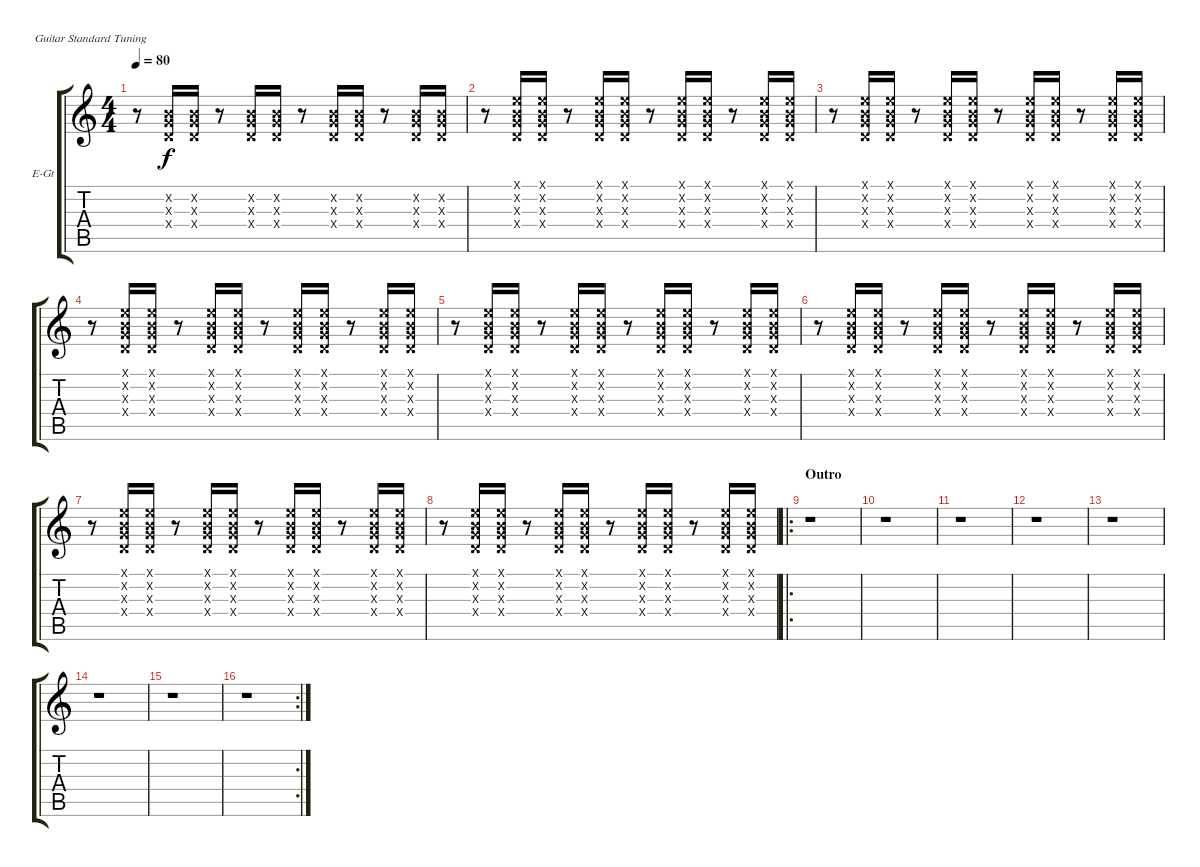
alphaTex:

\bracketExtendMode groupsimilarinstruments
\firstSystemTrackNameOrientation horizontal
\otherSystemsTrackNameOrientation horizontal
\track ("Electric guitar (mute) 3" "E-Gt") {instrument electricguitarclean}
\staff {score tabs}
\tuning (E4 B3 G3 D3 A2 E2)
\ts (4 4)
\tempo 80
\clef g2
\ks c
r.8{dy f} (0.2{x} 0.3{x} 0.4{x}).16 (0.2{x} 0.3{x} 0.4{x}).16 r.8 (0.2{x} 0.3{x} 0.4{x}).16 (0.2{x} 0.3{x} 0.4{x}).16 r.8 (0.2{x} 0.3{x} 0.4{x}).16 (0.2{x} 0.3{x} 0.4{x}).16 r.8 (0.2{x} 0.3{x} 0.4{x}).16 (0.2{x} 0.3{x} 0.4{x}).16 |
r.8 (0.1{x} 0.2{x} 0.3{x} 0.4{x}).16 (0.1{x} 0.2{x} 0.3{x} 0.4{x}).16 r.8 (0.1{x} 0.2{x} 0.3{x} 0.4{x}).16 (0.1{x} 0.2{x} 0.3{x} 0.4{x}).16 r.8 (0.1{x} 0.2{x} 0.3{x} 0.4{x}).16 (0.1{x} 0.2{x} 0.3{x} 0.4{x}).16 r.8 (0.1{x} 0.2{x} 0.3{x} 0.4{x}).16 (0.1{x} 0.2{x} 0.3{x} 0.4{x}).16 |
r.8 (0.1{x} 0.2{x} 0.3{x} 0.4{x}).16 (0.1{x} 0.2{x} 0.3{x} 0.4{x}).16 r.8 (0.1{x} 0.2{x} 0.3{x} 0.4{x}).16 (0.1{x} 0.2{x} 0.3{x} 0.4{x}).16 r.8 (0.1{x} 0.2{x} 0.3{x} 0.4{x}).16 (0.1{x} 0.2{x} 0.3{x} 0.4{x}).16 r.8 (0.1{x} 0.2{x} 0.3{x} 0.4{x}).16 (0.1{x} 0.2{x} 0.3{x} 0.4{x}).16 |
r.8 (0.1{x} 0.2{x} 0.3{x} 0.4{x}).16 (0.1{x} 0.2{x} 0.3{x} 0.4{x}).16 r.8 (0.1{x} 0.2{x} 0.3{x} 0.4{x}).16 (0.1{x} 0.2{x} 0.3{x} 0.4{x}).16 r.8 (0.1{x} 0.2{x} 0.3{x} 0.4{x}).16 (0.1{x} 0.2{x} 0.3{x} 0.4{x}).16 r.8 (0.1{x} 0.2{x} 0.3{x} 0.4{x}).16 (0.1{x} 0.2{x} 0.3{x} 0.4{x}).16 |
r.8 (0.1{x} 0.2{x} 0.3{x} 0.4{x}).16 (0.1{x} 0.2{x} 0.3{x} 0.4{x}).16 r.8 (0.1{x} 0.2{x} 0.3{x} 0.4{x}).16 (0.1{x} 0.2{x} 0.3{x} 0.4{x}).16 r.8 (0.1{x} 0.2{x} 0.3{x} 0.4{x}).16 (0.1{x} 0.2{x} 0.3{x} 0.4{x}).16 r.8 (0.1{x} 0.2{x} 0.3{x} 0.4{x}).16 (0.1{x} 0.2{x} 0.3{x} 0.4{x}).16 |
r.8 (0.1{x} 0.2{x} 0.3{x} 0.4{x}).16 (0.1{x} 0.2{x} 0.3{x} 0.4{x}).16 r.8 (0.1{x} 0.2{x} 0.3{x} 0.4{x}).16 (0.1{x} 0.2{x} 0.3{x} 0.4{x}).16 r.8 (0.1{x} 0.2{x} 0.3{x} 0.4{x}).16 (0.1{x} 0.2{x} 0.3{x} 0.4{x}).16 r.8 (0.1{x} 0.2{x} 0.3{x} 0.4{x}).16 (0.1{x} 0.2{x} 0.3{x} 0.4{x}).16 |
r.8 (0.1{x} 0.2{x} 0.3{x} 0.4{x}).16 (0.1{x} 0.2{x} 0.3{x} 0.4{x}).16 r.8 (0.1{x} 0.2{x} 0.3{x} 0.4{x}).16 (0.1{x} 0.2{x} 0.3{x} 0.4{x}).16 r.8 (0.1{x} 0.2{x} 0.3{x} 0.4{x}).16 (0.1{x} 0.2{x} 0.3{x} 0.4{x}).16 r.8 (0.1{x} 0.2{x} 0.3{x} 0.4{x}).16 (0.1{x} 0.2{x} 0.3{x} 0.4{x}).16 |
r.8 (0.1{x} 0.2{x} 0.3{x} 0.4{x}).16 (0.1{x} 0.2{x} 0.3{x} 0.4{x}).16 r.8 (0.1{x} 0.2{x} 0.3{x} 0.4{x}).16 (0.1{x} 0.2{x} 0.3{x} 0.4{x}).16 r.8 (0.1{x} 0.2{x} 0.3{x} 0.4{x}).16 (0.1{x} 0.2{x} 0.3{x} 0.4{x}).16 r.8 (0.1{x} 0.2{x} 0.3{x} 0.4{x}).16 (0.1{x} 0.2{x} 0.3{x} 0.4{x}).16 |
\ro
\section ("" "Outro")
r.1 |
r.1 |
r.1 |
r.1 |
r.1 |
r.1 |
r.1 |
\rc 2
r.1
